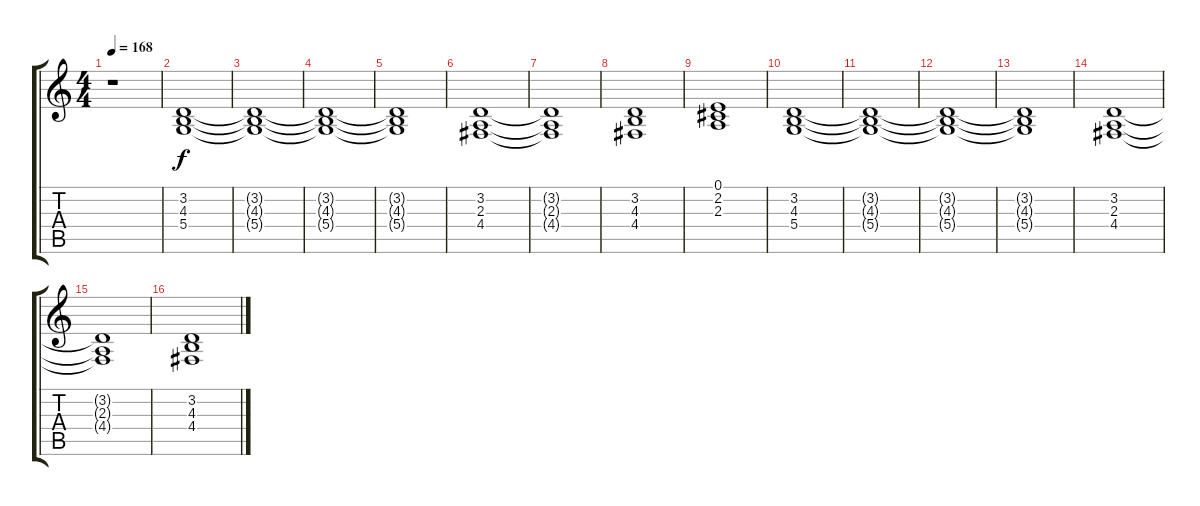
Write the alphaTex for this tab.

\track "" {instrument lead3calliope}
\staff {score tabs}
\tuning (E4 B3 G3 D3 A2 E2) {hide}
\ts (4 4)
\tempo 168
\clef g2
\ks c
r.1{dy f} |
(3.2 4.3 5.4).1 |
(3.2{t} 4.3{t} 5.4{t}).1 |
(3.2{t} 4.3{t} 5.4{t}).1 |
(3.2{t} 4.3{t} 5.4{t}).1 |
(3.2 2.3 4.4).1 |
(3.2{t} 2.3{t} 4.4{t}).1 |
(3.2 4.3 4.4).1 |
(0.1 2.2 2.3).1 |
(3.2 4.3 5.4).1 |
(3.2{t} 4.3{t} 5.4{t}).1 |
(3.2{t} 4.3{t} 5.4{t}).1 |
(3.2{t} 4.3{t} 5.4{t}).1 |
(3.2 2.3 4.4).1 |
(3.2{t} 2.3{t} 4.4{t}).1 |
(3.2 4.3 4.4).1
